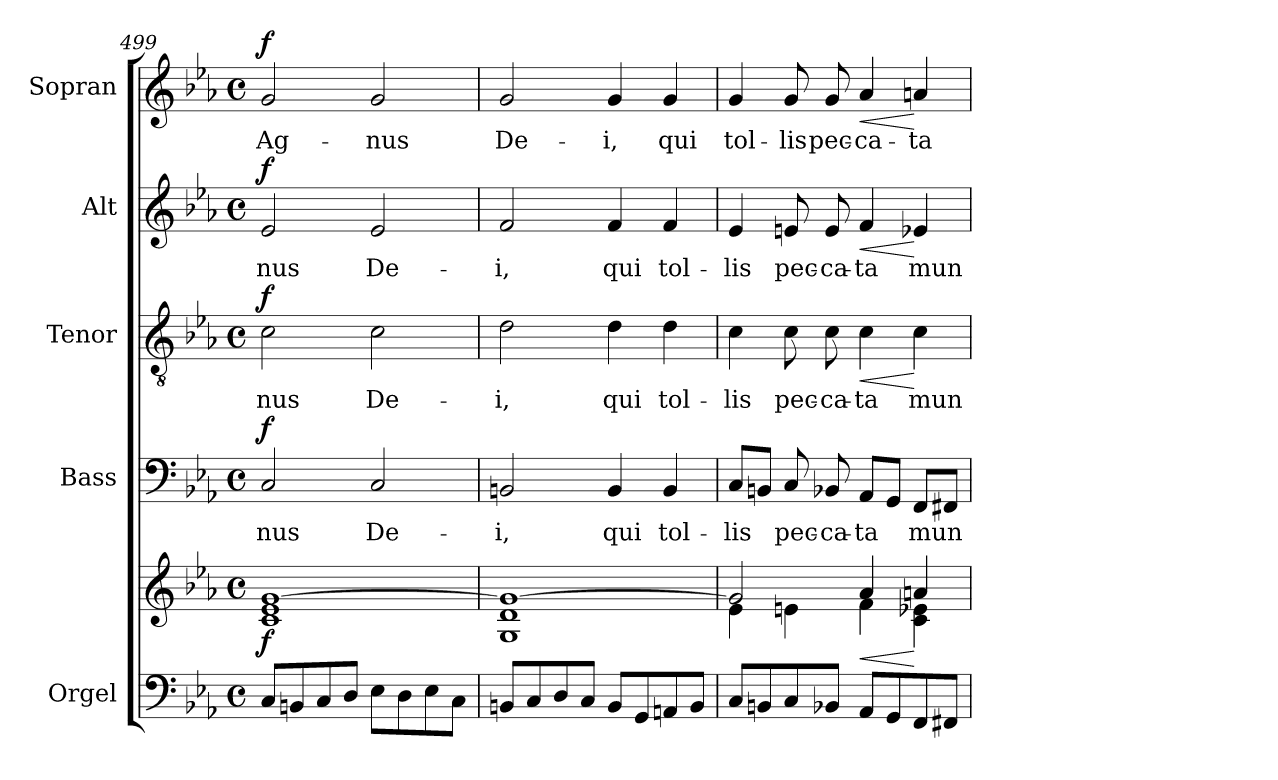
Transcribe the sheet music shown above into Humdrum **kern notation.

**kern	**kern	**dynam	**kern	**text	**dynam	**kern	**text	**dynam	**kern	**text	**dynam	**kern	**text	**dynam
*part5	*part5	*part5	*part4	*part4	*part4	*part3	*part3	*part3	*part2	*part2	*part2	*part1	*part1	*part1
*staff6	*staff5	*staff5/6	*staff4	*staff4	*staff4	*staff3	*staff3	*staff3	*staff2	*staff2	*staff2	*staff1	*staff1	*staff1
*I"Orgel	*	*	*I"Bass	*	*	*I"Tenor	*	*	*I"Alt	*	*	*I"Sopran	*	*
*I'Org.	*	*	*I'B.	*	*	*I'T.	*	*	*I'A.	*	*	*I'S.	*	*
!!LO:LB:g=z
*clefF4	*clefG2	*	*clefF4	*	*	*clefGv2	*	*	*clefG2	*	*	*clefG2	*	*
*k[b-e-a-]	*k[b-e-a-]	*	*k[b-e-a-]	*	*	*k[b-e-a-]	*	*	*k[b-e-a-]	*	*	*k[b-e-a-]	*	*
*E-:	*E-:	*	*E-:	*	*	*E-:	*	*	*E-:	*	*	*E-:	*	*
*M4/4	*M4/4	*	*M4/4	*	*	*M4/4	*	*	*M4/4	*	*	*M4/4	*	*
*met(c)	*met(c)	*	*met(c)	*	*	*met(c)	*	*	*met(c)	*	*	*met(c)	*	*
=499	=499	=499	=499	=499	=499	=499	=499	=499	=499	=499	=499	=499	=499	=499
*	*^	*	*	*	*	*	*	*	*	*	*	*	*	*
!	!	!	!LO:DY:b	!	!LO:LY:b	!LO:DY:a	!	!LO:LY:b	!LO:DY:a	!	!LO:LY:b	!LO:DY:a	!	!LO:LY:b	!LO:DY:a
8C/L	1e- [>1g	1c	f	2C/	-nus	f	2c\	-nus	f	2e-/	-nus	f	2g/	Ag-	f
8BBn/	.	.	.	.	.	.	.	.	.	.	.	.	.	.	.
8C/	.	.	.	.	.	.	.	.	.	.	.	.	.	.	.
8D/J	.	.	.	.	.	.	.	.	.	.	.	.	.	.	.
!	!	!	!	!	!LO:LY:b	!	!	!LO:LY:b	!	!	!LO:LY:b	!	!	!LO:LY:b	!
8E-\L	.	.	.	2C/	De-	.	2c\	De-	.	2e-/	De-	.	2g/	-nus	.
8D\	.	.	.	.	.	.	.	.	.	.	.	.	.	.	.
8E-\	.	.	.	.	.	.	.	.	.	.	.	.	.	.	.
8C\J	.	.	.	.	.	.	.	.	.	.	.	.	.	.	.
=500	=500	=500	=500	=500	=500	=500	=500	=500	=500	=500	=500	=500	=500	=500	=500
!	!	!	!	!	!LO:LY:b	!	!	!LO:LY:b	!	!	!LO:LY:b	!	!	!LO:LY:b	!
8BBn/L	1g_	1G 1d	.	2BBn/	-i,	.	2d\	-i,	.	2f/	-i,	.	2g/	De-	.
8C/	.	.	.	.	.	.	.	.	.	.	.	.	.	.	.
8D/	.	.	.	.	.	.	.	.	.	.	.	.	.	.	.
8C/J	.	.	.	.	.	.	.	.	.	.	.	.	.	.	.
!	!	!	!	!	!LO:LY:b	!	!	!LO:LY:b	!	!	!LO:LY:b	!	!	!LO:LY:b	!
8BB/L	.	.	.	4BB/	qui	.	4d\	qui	.	4f/	qui	.	4g/	-i,	.
8GG/	.	.	.	.	.	.	.	.	.	.	.	.	.	.	.
!	!	!	!	!	!LO:LY:b	!	!	!LO:LY:b	!	!	!LO:LY:b	!	!	!LO:LY:b	!
8AAn/	.	.	.	4BB/	tol-	.	4d\	tol-	.	4f/	tol-	.	4g/	qui	.
8BB/J	.	.	.	.	.	.	.	.	.	.	.	.	.	.	.
=501	=501	=501	=501	=501	=501	=501	=501	=501	=501	=501	=501	=501	=501	=501	=501
!	!	!	!	!	!LO:LY:b	!	!	!LO:LY:b	!	!	!LO:LY:b	!	!	!LO:LY:b	!
8C/L	2g/]	4e-\	.	8C/L	-lis	.	4c\	-lis	.	4e-/	-lis	.	4g/	tol-	.
8BBn/	.	.	.	8BBn/J	.	.	.	.	.	.	.	.	.	.	.
!	!	!	!	!	!LO:LY:b	!	!	!LO:LY:b	!	!	!LO:LY:b	!	!	!LO:LY:b	!
8C/	.	4en\	.	8C/	pec-	.	8c\	pec-	.	8en/	pec-	.	8g/	-lis	.
!	!	!	!	!	!LO:LY:b	!	!	!LO:LY:b	!	!	!LO:LY:b	!	!	!LO:LY:b	!
8BB-X/J	.	.	.	8BB-X/	-ca-	.	8c\	-ca-	.	8e/	-ca-	.	8g/	pec-	.
!	!	!	!LO:HP:b	!	!LO:LY:b	!	!	!LO:LY:b	!LO:HP:b	!	!LO:LY:b	!LO:HP:b	!	!LO:LY:b	!LO:HP:b
8AA-/L	4a-/	4f\	<	8AA-/L	-ta	.	4c\	-ta	<	4f/	-ta	<	4a-/	-ca-	<
8GG/	.	.	.	8GG/J	.	.	.	.	.	.	.	.	.	.	.
!	!	!	!	!	!LO:LY:b	!	!	!LO:LY:b	!	!	!LO:LY:b	!	!	!LO:LY:b	!
8FF/	4an/	4c\ 4e-X\	[	8FF/L	mun-	.	4c\	mun-	[	4e-X/	mun-	[	4an/	-ta	[
8FF#X/J	.	.	.	8FF#X/J	.	.	.	.	.	.	.	.	.	.	.
*	*v	*v	*	*	*	*	*	*	*	*	*	*	*	*	*
=	=	=	=	=	=	=	=	=	=	=	=	=	=	=
*-	*-	*-	*-	*-	*-	*-	*-	*-	*-	*-	*-	*-	*-	*-
